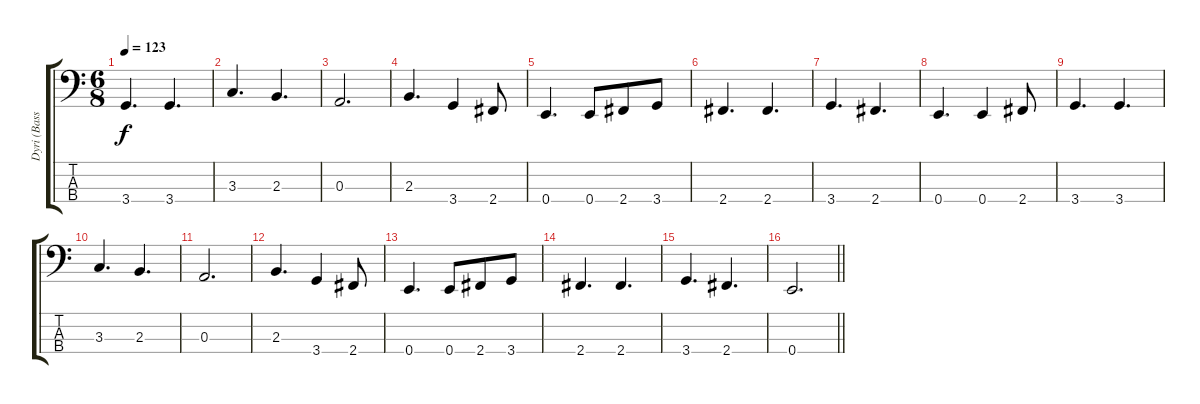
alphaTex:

\track ("Dyri (Bass)" "Dyri (Bass") {instrument electricbassfinger}
\staff {score tabs}
\tuning (G2 D2 A1 E1) {hide}
\ts (6 8)
\tempo 123
\clef f4
\ks c
3.4.4{d dy f} 3.4.4{d} |
3.3.4{d} 2.3.4{d} |
0.3.2{d} |
2.3.4{d} 3.4.4 2.4.8 |
0.4.4{d} 0.4.8 2.4.8 3.4.8 |
2.4.4{d} 2.4.4{d} |
3.4.4{d} 2.4.4{d} |
0.4.4{d} 0.4.4 2.4.8 |
3.4.4{d} 3.4.4{d} |
3.3.4{d} 2.3.4{d} |
0.3.2{d} |
2.3.4{d} 3.4.4 2.4.8 |
0.4.4{d} 0.4.8 2.4.8 3.4.8 |
2.4.4{d} 2.4.4{d} |
3.4.4{d} 2.4.4{d} |
\barLineRight lightlight
0.4.2{d}
